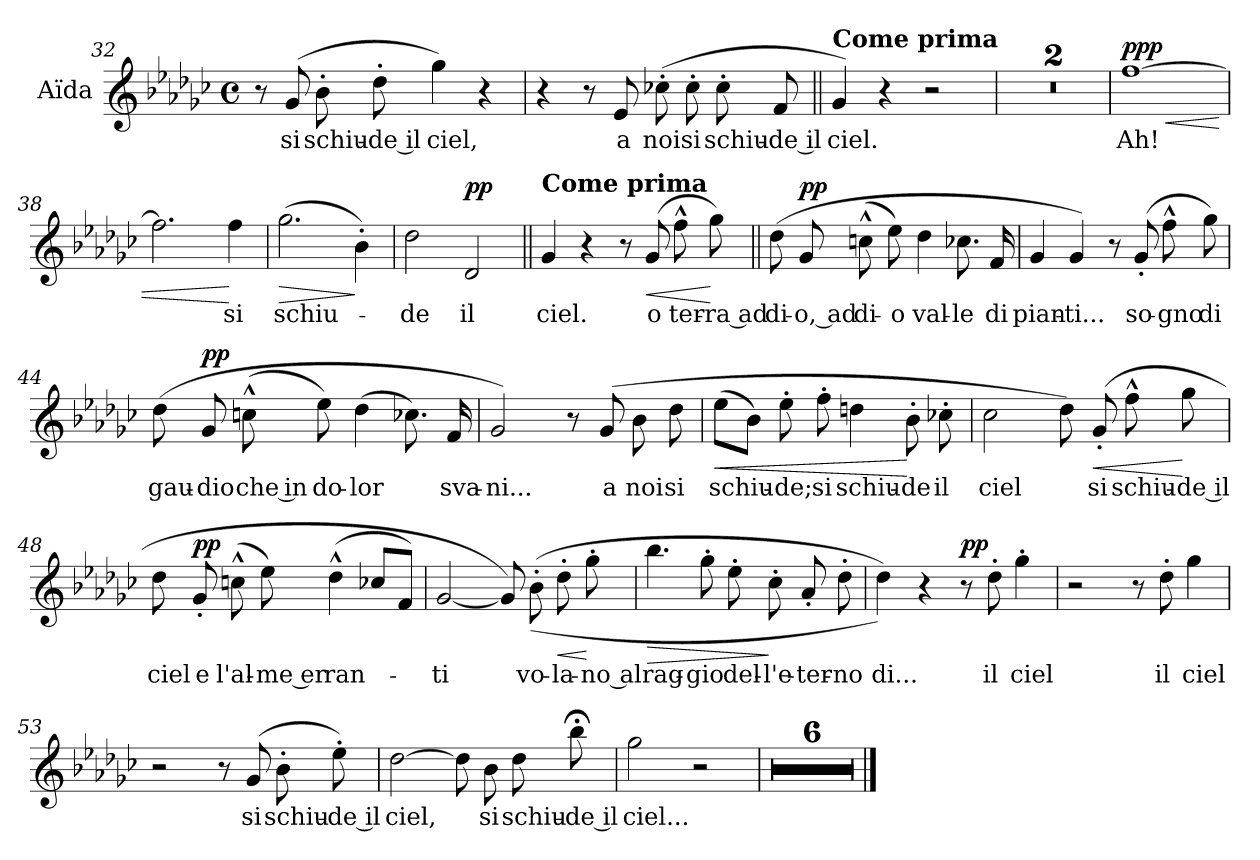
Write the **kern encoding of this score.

**kern	**text	**dynam
*part1	*part1	*part1
*staff1	*staff1	*staff1
*I"Aïda	*	*
*I'Aïda	*	*
*clefG2	*	*
*k[b-e-a-d-g-c-]	*	*
*G-:	*	*
*M4/4	*	*
*met(c)	*	*
=32	=32	=32
8r	.	.
!	!LO:LY:b:color=#0055FF	!
(>8g-/	si	.
!	!LO:LY:b:color=#0055FF	!
8b-'\	schiu-	.
!	!LO:LY:b:color=#0055FF	!
8dd-'\	de il	.
!	!LO:LY:b:color=#0055FF	!
4gg-\)	ciel,	.
4r	.	.
=33	=33	=33
4r	.	.
8r	.	.
!	!LO:LY:b:color=#0055FF	!
8e-/	a	.
!	!LO:LY:b:color=#0055FF	!
(>8cc-X'\	noi	.
!	!LO:LY:b:color=#0055FF	!
8cc-'\	si	.
!	!LO:LY:b:color=#0055FF	!
8cc-'\	schiu-	.
!	!LO:LY:b:color=#0055FF	!
8f/	de il	.
!!LO:LB:g=z
=34||	=34||	=34||
!!LO:REH:place=s1:a:enc=none:fs=18:t=z
*MM80	*	*
!LO:TX:a:B:t=Come prima	!	!
!	!LO:LY:b:color=#0055FF	!
4g-/)	ciel.	.
4r	.	.
2r	.	.
=35	=35	=35
1r	.	.
=36	=36	=36
1r	.	.
!!LO:PB:g=z
=37	=37	=37
!	!LO:LY:b:color=#0055FF	!LO:HP:b
!	!	!LO:DY:n=1:a
[1ff	Ah!	< ppp
=38	=38	=38
2.ff\]	.	.
!	!LO:LY:b:color=#0055FF	!
4ff\	si	[
=39	=39	=39
!	!LO:LY:b:color=#0055FF	!LO:HP:b
(>2.gg-\	schiu-	>
4b-'\)	.	]
!!LO:LB:g=z
=40	=40	=40
!	!LO:LY:b:color=#0055FF	!
2dd-\	-de	.
!	!LO:LY:b:color=#0055FF	!LO:DY:a
2d-/	il	pp
=41||	=41||	=41||
*MM63	*	*
!LO:TX:a:B:t=Come prima	!	!
!	!LO:LY:b:color=#0055FF	!
4g-/	ciel.	.
4r	.	.
8r	.	.
!	!LO:LY:b:color=#0055FF	!LO:HP:b
(>8g-/	o	<
!	!LO:LY:b:color=#0055FF	!
8ff^^\	ter-	.
!	!LO:LY:b:color=#0055FF	!
8gg-\)	ra ad	[
!!LO:PB:g=z
=42||	=42||	=42||
!	!LO:LY:b:color=#0055FF	!
(>8dd-\	di-	.
!	!LO:LY:b:color=#0055FF	!LO:DY:a
8g-/	o, ad	pp
!	!LO:LY:b:color=#0055FF	!
(>8ccn^^\	-di-	.
!	!LO:LY:b:color=#0055FF	!
8ee-\)	-o	.
!	!LO:LY:b:color=#0055FF	!
4dd-\	val-	.
!	!LO:LY:b:color=#0055FF	!
8.cc-X\	-le	.
!	!LO:LY:b:color=#0055FF	!
16f/	di	.
=43	=43	=43
!	!LO:LY:b:color=#0055FF	!
4g-/	pian-	.
!	!LO:LY:b:color=#0055FF	!
4g-/)	-ti...	.
8r	.	.
!	!LO:LY:b:color=#0055FF	!
(>8g-'/	so-	.
!	!LO:LY:b:color=#0055FF	!
8ff^^\	-gno	.
!	!LO:LY:b:color=#0055FF	!
8gg-\)	di	.
!!LO:LB:g=z
=44	=44	=44
!	!LO:LY:b:color=#0055FF	!
(>8dd-\	gau-	.
!	!LO:LY:b:color=#0055FF	!LO:DY:a
8g-/	-dio	pp
!	!LO:LY:b:color=#0055FF	!
(>8ccn^^\	che in	.
!	!LO:LY:b:color=#0055FF	!
8ee-\)	do-	.
!	!LO:LY:b:color=#0055FF	!
(>4dd-\	-lor	.
8.cc-X\)	.	.
!	!LO:LY:b:color=#0055FF	!
16f/	sva-	.
=45	=45	=45
!	!LO:LY:b:color=#0055FF	!
2g-/)	-ni...	.
8r	.	.
!	!LO:LY:b:color=#0055FF	!
(>8g-/	a	.
!	!LO:LY:b:color=#0055FF	!
8b-\	noi	.
!	!LO:LY:b:color=#0055FF	!
8dd-\	si	.
=46	=46	=46
!	!LO:LY:b:color=#0055FF	!LO:HP:b
(>8ee-\L	schiu-	<
8b-\J)	.	.
!	!LO:LY:b:color=#0055FF	!
8ee-'\	-de;	.
!	!LO:LY:b:color=#0055FF	!
8ff'\	si	.
!	!LO:LY:b:color=#0055FF	!
4ddn\	schiu-	.
!	!LO:LY:b:color=#0055FF	!
8b-'\	-de	[
!	!LO:LY:b:color=#0055FF	!
8cc-X'\	il	.
!!LO:PB:g=z
=47	=47	=47
!	!LO:LY:b:color=#0055FF	!
2cc-\	ciel	.
8dd-\)	.	.
!	!LO:LY:b:color=#0055FF	!LO:HP:b
(>8g-'/	si	<
!	!LO:LY:b:color=#0055FF	!
8ff^^\	schiu-	.
!	!LO:LY:b:color=#0055FF	!
8gg-\	de il	[
=48	=48	=48
!	!LO:LY:b:color=#0055FF	!
8dd-\	ciel	.
!	!LO:LY:b:color=#0055FF	!LO:DY:a
8g-'/	e	pp
!	!LO:LY:b:color=#0055FF	!
(>8ccn^^\	l'al-	.
!	!LO:LY:b:color=#0055FF	!
8ee-\)	me er	.
!	!LO:LY:b:color=#0055FF	!
(>4dd-^^\	-ran-	.
8cc-X/L	.	.
8f/J)	.	.
!!LO:LB:g=z
=49	=49	=49
!	!LO:LY:b:color=#0055FF	!
[2g-/	-ti	.
8g-/])	.	.
!	!LO:LY:b:color=#0055FF	!
(>(>8b-'\	vo-	.
!	!LO:LY:b:color=#0055FF	!LO:HP:b
8dd-'\	-la-	<
!	!LO:LY:b:color=#0055FF	!
8gg-'\	no al	[
=50	=50	=50
!	!LO:LY:b:color=#0055FF	!LO:HP:b
4.bb-\	rag-	>
!	!LO:LY:b:color=#0055FF	!
8gg-'\	-gio	.
!	!LO:LY:b:color=#0055FF	!
8ee-'\	del-	.
!	!LO:LY:b:color=#0055FF	!
8cc-'\	-l'e-	]
!	!LO:LY:b:color=#0055FF	!
8a-'/	-ter-	.
!	!LO:LY:b:color=#0055FF	!
8dd-'\	-no	.
!!LO:PB:g=z
=51	=51	=51
!	!LO:LY:b:color=#0055FF	!
4dd-\))	di...	.
4r	.	.
!	!	!LO:DY:a
8r	.	pp
!	!LO:LY:b:color=#0055FF	!
8dd-'\	il	.
!	!LO:LY:b:color=#0055FF	!
4gg-'\	ciel	.
=52	=52	=52
2r	.	.
8r	.	.
!	!LO:LY:b:color=#0055FF	!
8dd-'\	il	.
!	!LO:LY:b:color=#0055FF	!
4gg-\	ciel	.
!!LO:LB:g=z
=53	=53	=53
2r	.	.
8r	.	.
!	!LO:LY:b:color=#0055FF	!
(>8g-/	si	.
!	!LO:LY:b:color=#0055FF	!
8b-'\	schiu-	.
!	!LO:LY:b:color=#0055FF	!
8ee-'\)	de il	.
=54	=54	=54
!	!LO:LY:b:color=#0055FF	!
[2dd-\	ciel,	.
8dd-\]	.	.
!	!LO:LY:b:color=#0055FF	!
8b-\	si	.
!	!LO:LY:b:color=#0055FF	!
8dd-\	schiu-	.
!	!LO:LY:b:color=#0055FF	!
8bb-;<\	de il	.
!!LO:PB:g=z
=55	=55	=55
!	!LO:LY:b:color=#0055FF	!
2gg-\	ciel...	.
2r	.	.
=56	=56	=56
1r	.	.
=57	=57	=57
1r	.	.
!!LO:LB:g=z
=58	=58	=58
1r	.	.
=59	=59	=59
1r	.	.
=60	=60	=60
1r	.	.
=61	=61	=61
1r	.	.
==	==	==
*-	*-	*-
